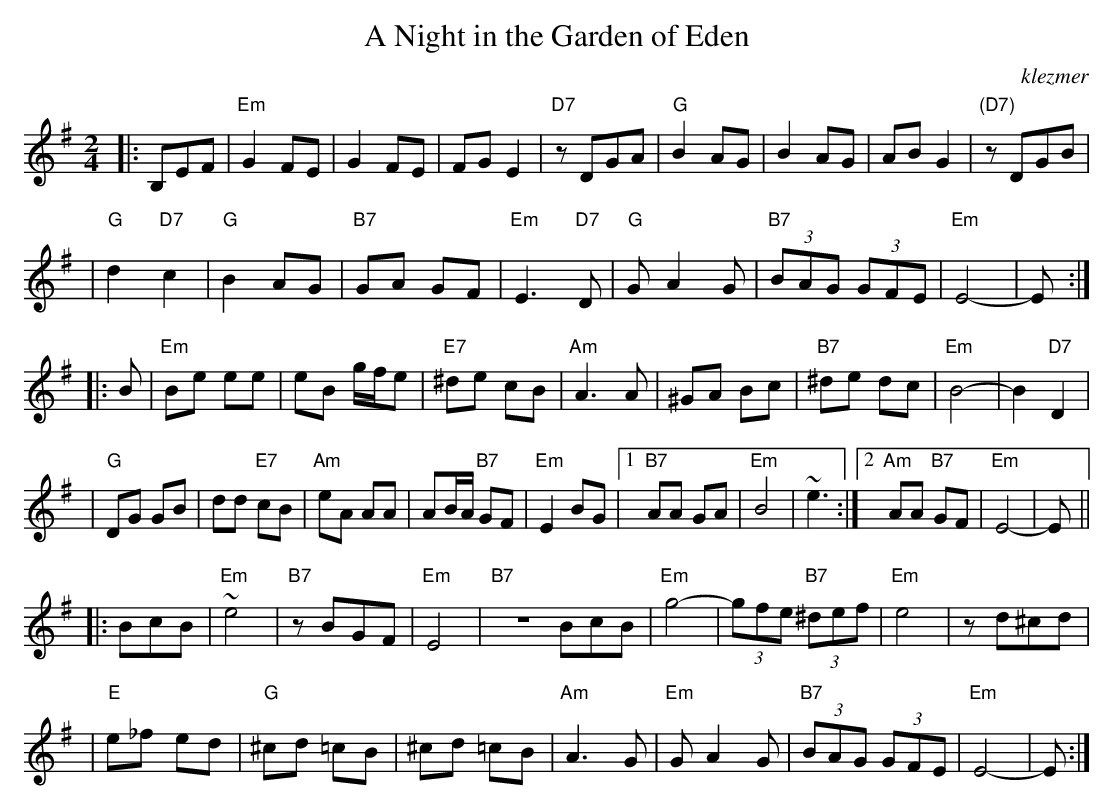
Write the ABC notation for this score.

X:1
T: A Night in the Garden of Eden
O:klezmer
M: 2/4
L: 1/8
K:Em
|: B,EF \
| "Em"G2 FE | G2 FE | FG E2 | "D7"zDGA | "G"B2 AG | B2 AG | AB G2 | "(D7)"zDGB |
| "G"d2 "D7"c2 | "G"B2 AG | "B7"GA GF | "Em"E3 "D7"D | "G"GA2G | "B7"(3BAG (3GFE | "Em"E4- | E :|
|: B \
| "Em"Be ee | eB g/f/e | "E7"^de cB | "Am"A3 A | ^GA Bc | "B7"^de dc | "Em"B4- | B2 "D7"D2 |
| "G"DG GB | dd "E7"cB | "Am"eA AA | AB/A/ "B7"GF | "Em"E2 BG |1 "B7"AA GA | "Em"B4 | ~e3 :|2 "Am"AA "B7"GF | "Em"E4- | E ||
|: BcB \
| "Em"~e4 | "B7"zBGF | "Em"E4 | "B7"ZBcB | "Em"g4- | (3gfe "B7"(3^def | "Em"e4 | zd^cd |
| "E"e_f ed | "G"^cd =cB | ^cd =cB | "Am"A3G | "Em"GA2G | "B7"(3BAG (3GFE | "Em"E4- | E :|
